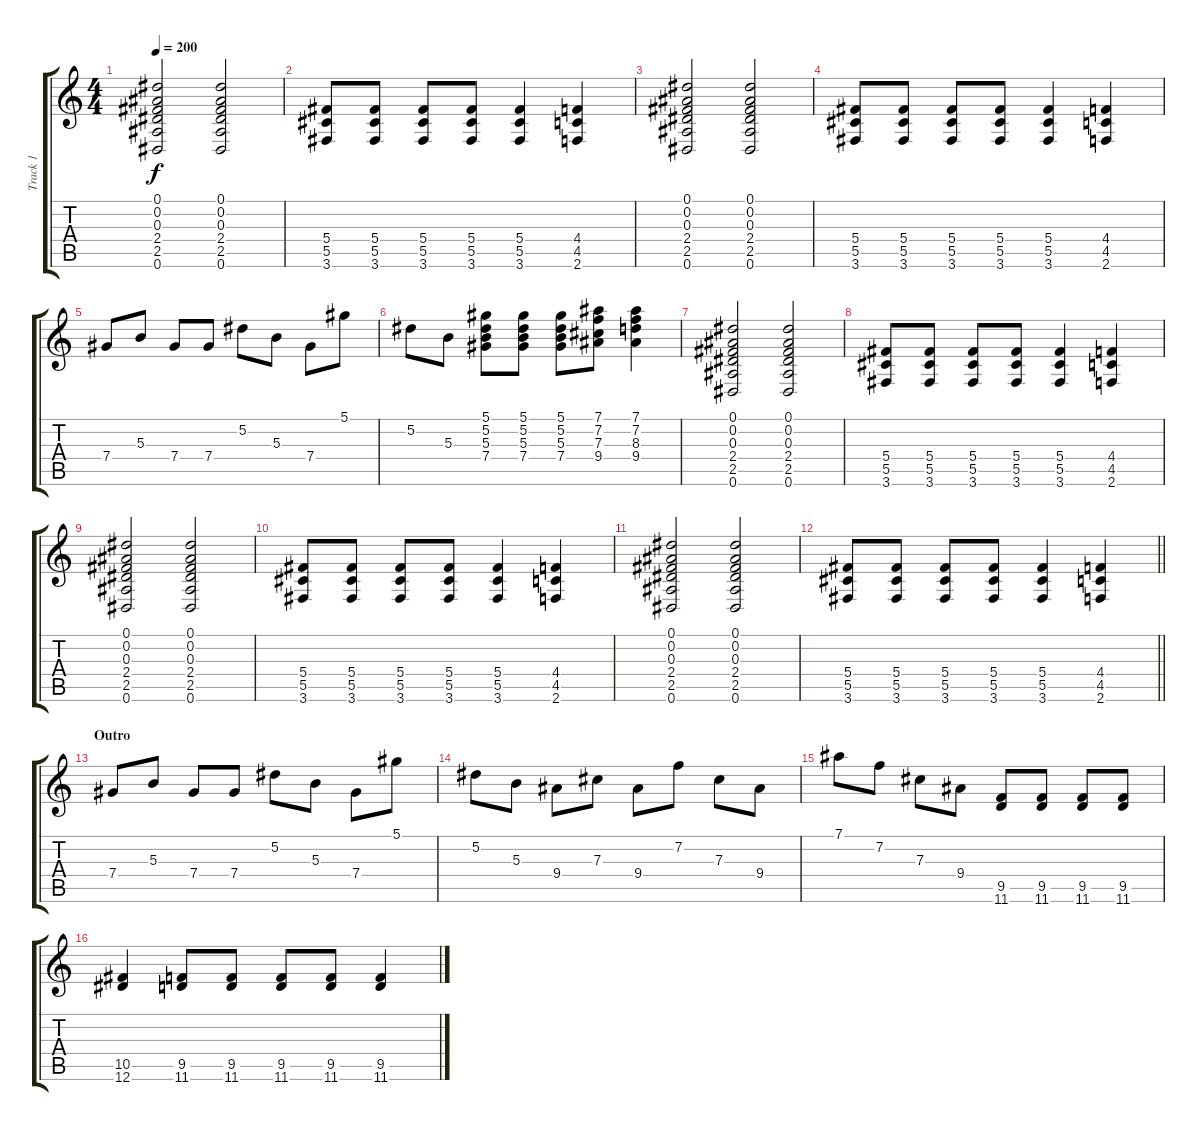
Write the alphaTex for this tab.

\track ("Track 1" "Track 1") {instrument overdrivenguitar}
\staff {score tabs}
\tuning (Eb4 Bb3 Gb3 Db3 Ab2 Eb2) {hide}
\ts (4 4)
\tempo 200
\clef g2
\ks c
(0.1 0.2 0.3 2.4 2.5 0.6).2{dy f} (0.1 0.2 0.3 2.4 2.5 0.6).2 |
(5.4 5.5 3.6).8 (5.4 5.5 3.6).8 (5.4 5.5 3.6).8 (5.4 5.5 3.6).8 (5.4 5.5 3.6).4 (4.4 4.5 2.6).4 |
(0.1 0.2 0.3 2.4 2.5 0.6).2 (0.1 0.2 0.3 2.4 2.5 0.6).2 |
(5.4 5.5 3.6).8 (5.4 5.5 3.6).8 (5.4 5.5 3.6).8 (5.4 5.5 3.6).8 (5.4 5.5 3.6).4 (4.4 4.5 2.6).4 |
7.4.8 5.3.8 7.4.8 7.4.8 5.2.8 5.3.8 7.4.8 5.1.8 |
5.2.8 5.3.8 (5.1 5.2 5.3 7.4).8 (5.1 5.2 5.3 7.4).8 (5.1 5.2 5.3 7.4).8 (7.1 7.2 7.3 9.4).8 (7.1 7.2 8.3 9.4).4 |
(0.1 0.2 0.3 2.4 2.5 0.6).2 (0.1 0.2 0.3 2.4 2.5 0.6).2 |
(5.4 5.5 3.6).8 (5.4 5.5 3.6).8 (5.4 5.5 3.6).8 (5.4 5.5 3.6).8 (5.4 5.5 3.6).4 (4.4 4.5 2.6).4 |
(0.1 0.2 0.3 2.4 2.5 0.6).2 (0.1 0.2 0.3 2.4 2.5 0.6).2 |
(5.4 5.5 3.6).8 (5.4 5.5 3.6).8 (5.4 5.5 3.6).8 (5.4 5.5 3.6).8 (5.4 5.5 3.6).4 (4.4 4.5 2.6).4 |
(0.1 0.2 0.3 2.4 2.5 0.6).2 (0.1 0.2 0.3 2.4 2.5 0.6).2 |
\barLineRight lightlight
(5.4 5.5 3.6).8 (5.4 5.5 3.6).8 (5.4 5.5 3.6).8 (5.4 5.5 3.6).8 (5.4 5.5 3.6).4 (4.4 4.5 2.6).4 |
\section ("" "Outro")
7.4.8 5.3.8 7.4.8 7.4.8 5.2.8 5.3.8 7.4.8 5.1.8 |
5.2.8 5.3.8 9.4.8 7.3.8 9.4.8 7.2.8 7.3.8 9.4.8 |
7.1.8 7.2.8 7.3.8 9.4.8 (9.5 11.6).8 (9.5 11.6).8 (9.5 11.6).8 (9.5 11.6).8 |
(10.5 12.6).4 (9.5 11.6).8 (9.5 11.6).8 (9.5 11.6).8 (9.5 11.6).8 (9.5 11.6).4
